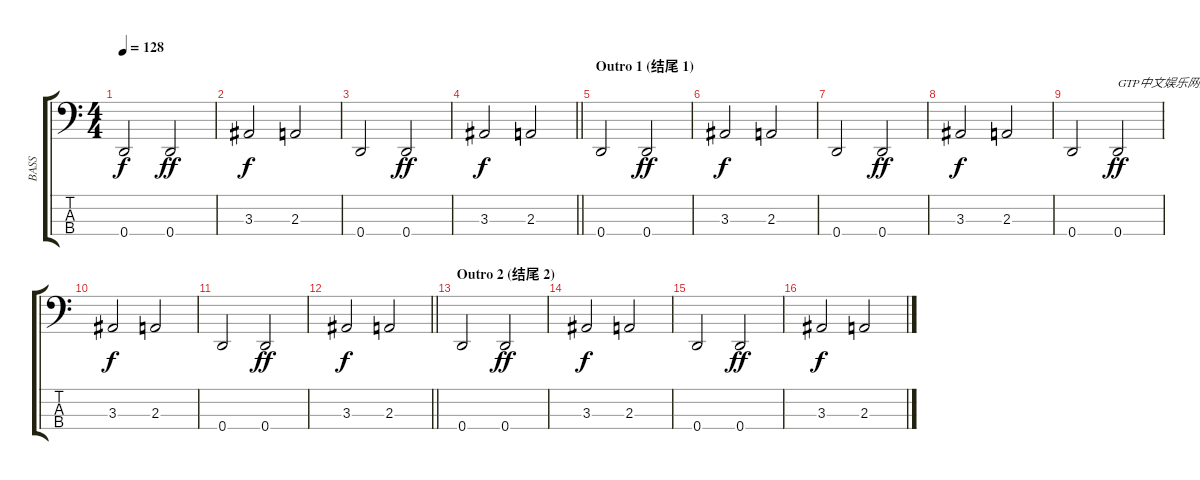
\track ("BASS" "BASS") {instrument electricbassfinger}
\staff {score tabs}
\tuning (F2 C2 G1 D1) {hide}
\ts (4 4)
\tempo 128
\clef f4
\ks c
0.4.2{dy f} 0.4.2{dy ff} |
3.3.2{dy f} 2.3.2 |
0.4.2 0.4.2{dy ff} |
\barLineRight lightlight
3.3.2{dy f} 2.3.2 |
\section ("" "Outro 1 (结尾 1)")
0.4.2 0.4.2{dy ff} |
3.3.2{dy f} 2.3.2 |
0.4.2 0.4.2{dy ff} |
3.3.2{dy f} 2.3.2 |
0.4.2 0.4.2{txt "GTP中文娱乐网为您提供优秀的谱子" dy ff} |
3.3.2{dy f} 2.3.2 |
0.4.2 0.4.2{dy ff} |
\barLineRight lightlight
3.3.2{dy f} 2.3.2 |
\section ("" "Outro 2 (结尾 2)")
0.4.2 0.4.2{dy ff} |
3.3.2{dy f} 2.3.2 |
0.4.2 0.4.2{dy ff} |
3.3.2{dy f} 2.3.2
